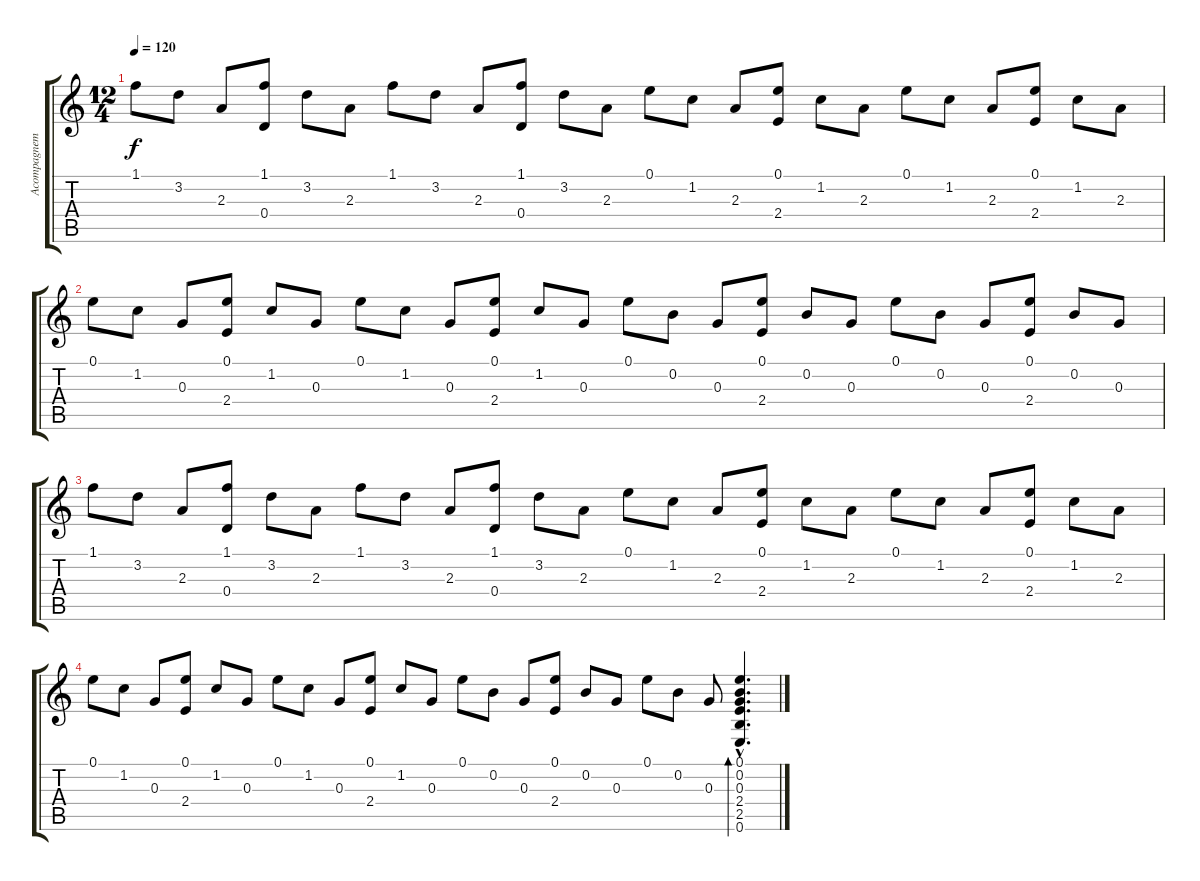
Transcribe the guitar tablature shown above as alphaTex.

\track ("Acompagnement" "Acompagnem") {instrument acousticguitarsteel}
\staff {score tabs}
\tuning (E4 B3 G3 D3 A2 E2) {hide}
\ts (12 4)
\tempo 120
\clef g2
\ks c
1.1.8{dy f} 3.2.8 2.3.8 (1.1 0.4).8 3.2.8 2.3.8 1.1.8 3.2.8 2.3.8 (1.1 0.4).8 3.2.8 2.3.8 0.1.8 1.2.8 2.3.8 (0.1 2.4).8 1.2.8 2.3.8 0.1.8 1.2.8 2.3.8 (0.1 2.4).8 1.2.8 2.3.8 |
0.1.8 1.2.8 0.3.8 (0.1 2.4).8 1.2.8 0.3.8 0.1.8 1.2.8 0.3.8 (0.1 2.4).8 1.2.8 0.3.8 0.1.8 0.2.8 0.3.8 (0.1 2.4).8 0.2.8 0.3.8 0.1.8 0.2.8 0.3.8 (0.1 2.4).8 0.2.8 0.3.8 |
1.1.8 3.2.8 2.3.8 (1.1 0.4).8 3.2.8 2.3.8 1.1.8 3.2.8 2.3.8 (1.1 0.4).8 3.2.8 2.3.8 0.1.8 1.2.8 2.3.8 (0.1 2.4).8 1.2.8 2.3.8 0.1.8 1.2.8 2.3.8 (0.1 2.4).8 1.2.8 2.3.8 |
0.1.8 1.2.8 0.3.8 (0.1 2.4).8 1.2.8 0.3.8 0.1.8 1.2.8 0.3.8 (0.1 2.4).8 1.2.8 0.3.8 0.1.8 0.2.8 0.3.8 (0.1 2.4).8 0.2.8 0.3.8 0.1.8 0.2.8 0.3.8 (0.1{hac} 0.2{hac} 0.3{hac} 2.4{hac} 2.5{hac} 0.6{hac}).4{d bd 60}
